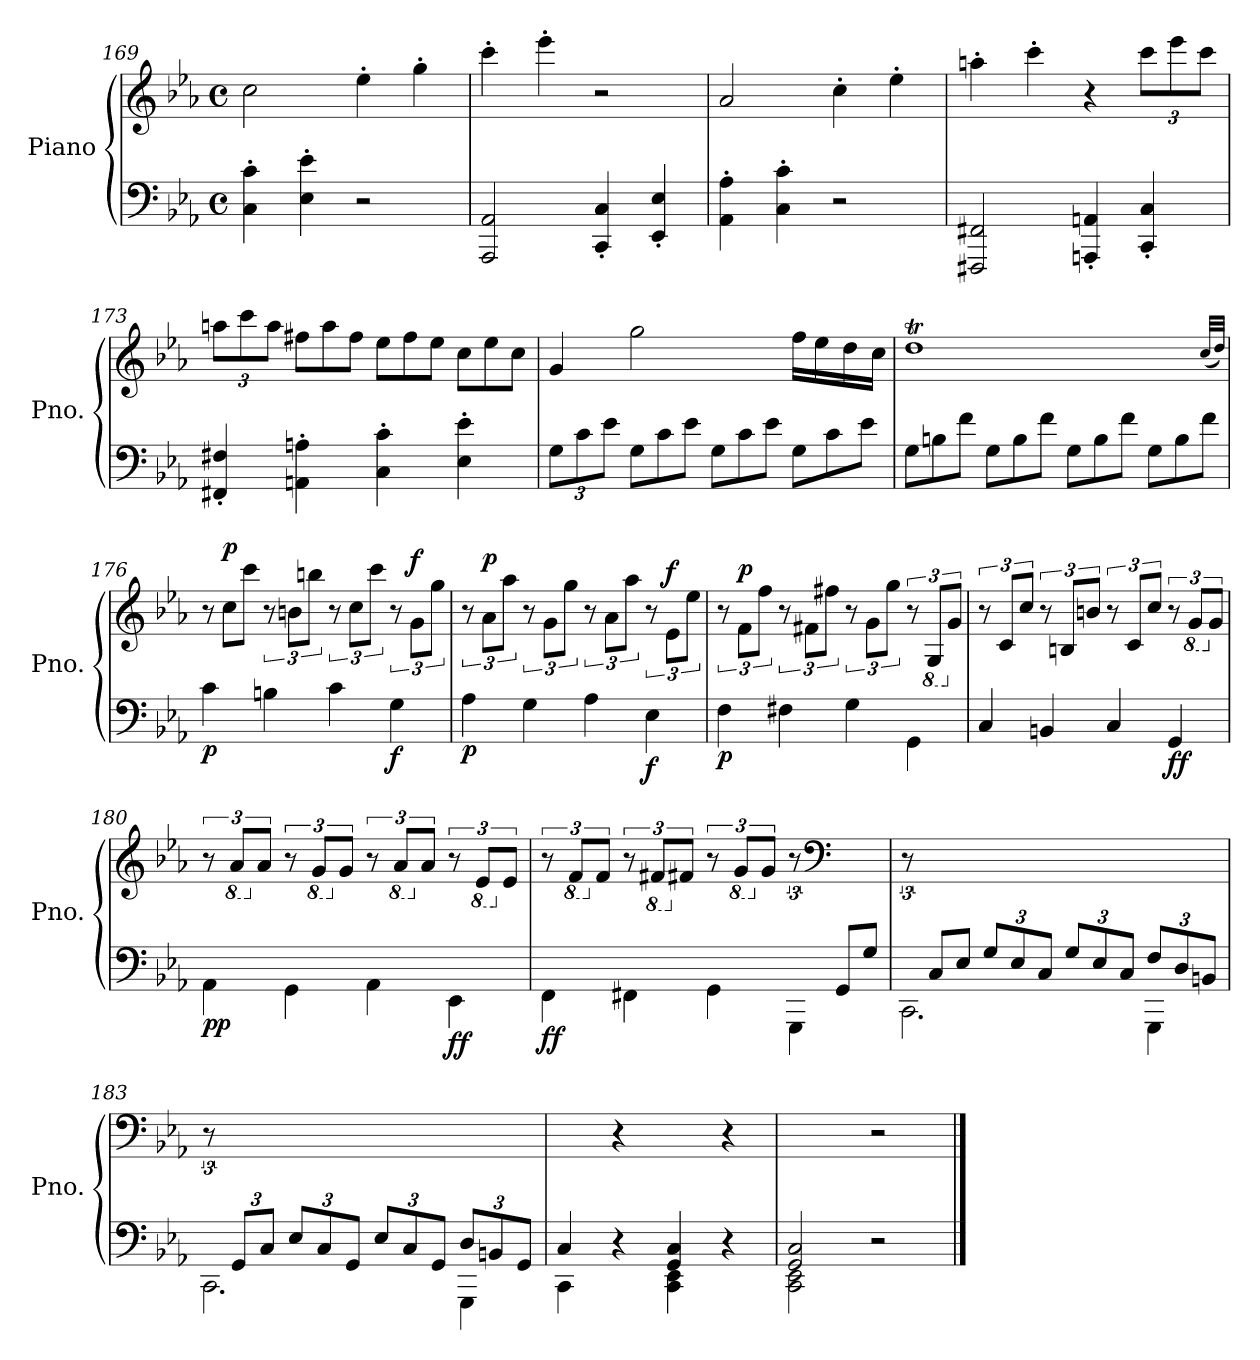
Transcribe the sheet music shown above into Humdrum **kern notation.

**kern	**kern	**dynam
*part1	*part1	*part1
*staff2	*staff1	*staff1/2
*I"Piano	*	*
*I'Pno.	*	*
*clefF4	*clefG2	*
*k[b-e-a-]	*k[b-e-a-]	*
*M4/4	*M4/4	*
*met(c)	*met(c)	*
=169	=169	=169
4C\' 4c\'	2cc\	.
4E-\' 4e-\'	.	.
2r	4ee-'\	.
.	4gg'\	.
=170	=170	=170
2AAA-/ 2AA-/	4ccc'\	.
.	4eee-'\	.
4CC/' 4C/'	2r	.
4EE-/' 4E-/'	.	.
=171	=171	=171
4AA-\' 4A-\'	2a-/	.
4C\' 4c\'	.	.
2r	4cc'\	.
.	4ee-'\	.
=172	=172	=172
2FFF#X/ 2FF#X/	4aan'\	.
.	4ccc'\	.
4AAAn/' 4AAn/'	4r	.
*	*Xbrackettup	*
4CC/' 4C/'	12ccc\L	.
.	12eee-\	.
.	12ccc\J	.
=173	=173	=173
4FF#X/' 4F#X/'	12aan\L	.
.	12ccc\	.
.	12aa\J	.
*	*Xtuplet	*
4AAn\' 4An\'	12ff#X\L	.
.	12aa\	.
.	12ff#\J	.
4C\' 4c\'	12ee-\L	.
.	12ff#\	.
.	12ee-\J	.
4E-\' 4e-\'	12cc\L	.
.	12ee-\	.
.	12cc\J	.
=174	=174	=174
*Xbrackettup	*	*
12G\L	4g/	.
12c\	.	.
12e-\J	.	.
*Xtuplet	*	*
12G\L	2gg\	.
12c\	.	.
12e-\J	.	.
12G\L	.	.
12c\	.	.
12e-\J	.	.
12G\L	16ff\LL	.
.	16ee-\	.
12c\	.	.
.	16dd\	.
12e-\J	.	.
.	16cc\JJ	.
=175	=175	=175
12G\L	1ddt	.
12Bn\	.	.
12f\J	.	.
12G\L	.	.
12B\	.	.
12f\J	.	.
12G\L	.	.
12B\	.	.
12f\J	.	.
12G\L	.	.
12B\	.	.
12f\J	.	.
.	(<32qcc/LLL	.
.	32qdd/JJJ)	.
=176	=176	=176
!	!	!LO:DY:b=2
4c\	12r	p
!	!	!LO:DY:a
.	12cc\L	p
.	12ccc\J	.
*	*tuplet	*
*	*brackettup	*
4Bn\	12r	.
.	12bn\L	.
.	12bbn\J	.
4c\	12r	.
.	12cc\L	.
.	12ccc\J	.
!	!	!LO:DY:b=2
4G\	12r	f
!	!	!LO:DY:a
.	12g\L	f
.	12gg\J	.
=177	=177	=177
!	!	!LO:DY:b=2
4A-\	12r	p
!	!	!LO:DY:a
.	12a-\L	p
.	12aa-\J	.
4G\	12r	.
.	12g\L	.
.	12gg\J	.
4A-\	12r	.
.	12a-\L	.
.	12aa-\J	.
!	!	!LO:DY:b=2
4E-\	12r	f
!	!	!LO:DY:a
.	12e-\L	f
.	12ee-\J	.
=178	=178	=178
!	!	!LO:DY:b=2
4F\	12r	p
!	!	!LO:DY:a
.	12f\L	p
.	12ff\J	.
4F#X\	12r	.
.	12f#X\L	.
.	12ff#X\J	.
4G\	12r	.
.	12g\L	.
.	12gg\J	.
4GG\	12r	.
*	*8ba	*
.	12GG/L	.
*	*X8ba	*
.	12g/J	.
=179	=179	=179
4C/	12r	.
.	12c/L	.
.	12cc/J	.
4BBn/	12r	.
.	12Bn/L	.
.	12bn/J	.
4C/	12r	.
.	12c/L	.
.	12cc/J	.
!	!	!LO:DY:b=2
!	!	!LO:DY:n=1:b
4GG/	12r	f f
*	*8ba	*
.	12G/L	.
*	*X8ba	*
.	12g\J	.
=180	=180	=180
!	!	!LO:DY:b=2
!	!	!LO:DY:n=1:b
4AA-\	12r	p p
*	*8ba	*
.	12A-/L	.
*	*X8ba	*
.	12a-\J	.
4GG\	12r	.
*	*8ba	*
.	12G/L	.
*	*X8ba	*
.	12g\J	.
4AA-\	12r	.
*	*8ba	*
.	12A-/L	.
*	*X8ba	*
.	12a-\J	.
!	!	!LO:DY:n=2:b=2
!	!	!LO:DY:n=3:b
4EE-\	12r	f f
*	*8ba	*
.	12E-/L	.
*	*X8ba	*
.	12e-\J	.
=181	=181	=181
*^	*	*
!	!	!	!LO:DY:b=2
!	!	!	!LO:DY:n=1:b
6%5ryy	4FF\	12r	f f
*	*	*8ba	*
.	.	12F/L	.
*	*	*X8ba	*
.	.	12f\J	.
.	4FF#X\	12r	.
*	*	*8ba	*
.	.	12F#X/L	.
*	*	*X8ba	*
.	.	12f#X\J	.
.	4GG\	12r	.
*	*	*8ba	*
.	.	12G/L	.
*	*	*X8ba	*
.	.	12g\J	.
.	4GGG\	12r	.
*	*	*clefF4	*
12GG/L	.	6ryy	.
12G/J	.	.	.
=182	=182	=182	=182
12ryy	2.CC\	12r	.
12C/L	.	12%11ryy	.
12E-/J	.	.	.
*tuplet	*	*	*
12G/L	.	.	.
12E-/	.	.	.
12C/J	.	.	.
12G/L	.	.	.
12E-/	.	.	.
12C/J	.	.	.
12F/L	4GGG\	.	.
12D/	.	.	.
12BBn/J	.	.	.
=183	=183	=183	=183
12ryy	2.CC\	12r	.
12GG/L	.	12%11ryy	.
12C/J	.	.	.
12E-/L	.	.	.
12C/	.	.	.
12GG/J	.	.	.
12E-/L	.	.	.
12C/	.	.	.
12GG/J	.	.	.
12D/L	4GGG\	.	.
12BBn/	.	.	.
12GG/J	.	.	.
=184	=184	=184	=184
4C/	4CC\	4ryy	.
4ryy	4r	4r	.
4GG/ 4C/	4CC\ 4EE-\	4ryy	.
4ryy	4r	4r	.
=185	=185	=185	=185
2GG/ 2C/	2CC\ 2EE-\	2ryy	.
2ryy	2r	2r	.
*v	*v	*	*
==	==	==
*-	*-	*-
